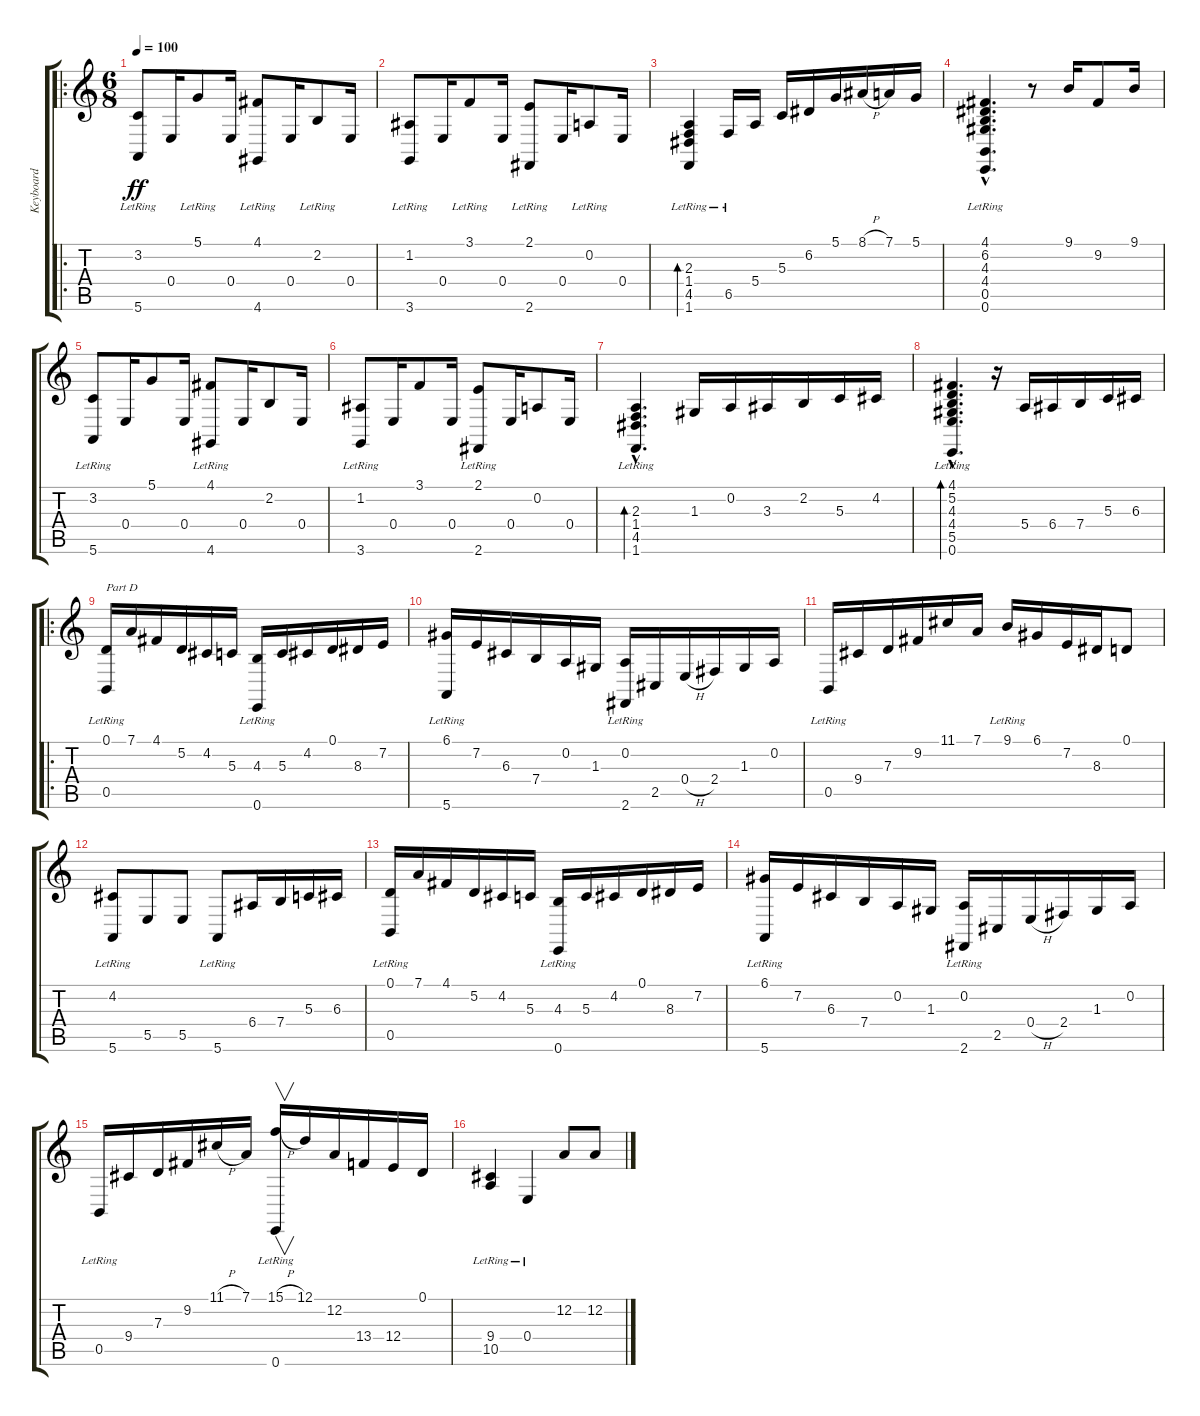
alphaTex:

\track ("Keyboard" "Keyboard") {instrument stringensemble2}
\staff {score tabs}
\tuning (D4 A3 G3 E3 B2 E2) {hide}
\ro
\ts (6 8)
\tempo 100
\clef g2
\ks c
(3.2{lr} 5.6{lr}).8{dy ff} 0.4.16 5.1{lr}.8 0.4.16 (4.1{lr} 4.6{lr}).8 0.4.16 2.2{lr}.8 0.4.16 |
(1.2{lr} 3.6{lr}).8 0.4.16 3.1{lr}.8 0.4.16 (2.1{lr} 2.6{lr}).8 0.4.16 0.2{lr}.8 0.4.16 |
(2.3 1.4 4.5 1.6{lr}).4{bd 240} 6.5{lr}.16 5.4.16 5.3.16 6.2.16 5.1.16 8.1{h}.16 7.1.16 5.1.16 |
(4.1{hac lr} 6.2{hac} 4.3{hac} 4.4{hac} 0.5{hac lr} 0.6{hac}).4{d} r.8 9.1.16 9.2.8 9.1.16 |
(3.2 5.6{lr}).8 0.4.16 5.1.8 0.4.16 (4.1 4.6{lr}).8 0.4.16 2.2.8 0.4.16 |
(1.2 3.6{lr}).8 0.4.16 3.1.8 0.4.16 (2.1 2.6{lr}).8 0.4.16 0.2.8 0.4.16 |
(2.3{hac} 1.4{hac} 4.5{hac} 1.6{hac lr}).4{d bd 240} 1.3.16 0.2.16 3.3.16 2.2.16 5.3.16 4.2.16 |
(4.1{hac} 5.2{hac} 4.3{hac} 4.4{hac} 5.5{hac} 0.6{hac lr}).4{d bd 240} r.16 5.4.16 6.4.16 7.4.16 5.3.16 6.3.16 |
\ro
(0.1 0.5{lr}).16{txt "Part D"} 7.1.16 4.1.16 5.2.16 4.2.16 5.3.16 (4.3 0.6{lr}).16 5.3.16 4.2.16 0.1.16 8.3.16 7.2.16 |
(6.1 5.6{lr}).16 7.2.16 6.3.16 7.4.16 0.2.16 1.3.16 (0.2 2.6{lr}).16 2.5.16 0.4{h}.16 2.4.16 1.3.16 0.2.16 |
0.5{lr}.16 9.4.16 7.3.16 9.2.16 11.1.16 7.1.16 9.1{lr}.16 6.1.16 7.2.16 8.3.16 0.1.8 |
(4.2 5.6{lr}).8 5.5.8 5.5.8 5.6{lr}.8 6.4.16 7.4.16 5.3.16 6.3.16 |
(0.1 0.5{lr}).16 7.1.16 4.1.16 5.2.16 4.2.16 5.3.16 (4.3 0.6{lr}).16 5.3.16 4.2.16 0.1.16 8.3.16 7.2.16 |
(6.1 5.6{lr}).16 7.2.16 6.3.16 7.4.16 0.2.16 1.3.16 (0.2 2.6{lr}).16 2.5.16 0.4{h}.16 2.4.16 1.3.16 0.2.16 |
0.5{lr}.16 9.4.16 7.3.16 9.2.16 11.1{h}.16 7.1.16 (15.1{h} 0.6{lr}).16{v} 12.1.16 12.2.16 13.4.16 12.4.16 0.1.16 |
(9.4{lr} 10.5{lr}).4 0.4{lr}.4 12.2.8 12.2.8
